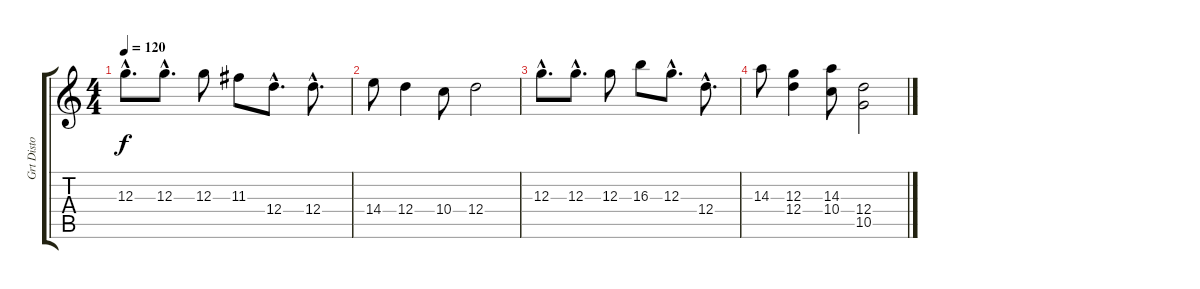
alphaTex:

\track ("Grt Disto" "Grt Disto") {instrument distortionguitar}
\staff {score tabs}
\tuning (E4 B3 G3 D3 A2 E2) {hide}
\ts (4 4)
\tempo 120
\clef g2
\ks c
12.3{hac}.8{d dy f} 12.3{hac}.8{d} 12.3.8 11.3.8 12.4{hac}.8{d} 12.4{hac}.8{d} |
14.4.8 12.4.4 10.4.8 12.4.2 |
12.3{hac}.8{d} 12.3{hac}.8{d} 12.3.8 16.3.8 12.3{hac}.8{d} 12.4{hac}.8{d} |
14.3.8 (12.3 12.4).4 (14.3 10.4).8 (12.4 10.5).2
